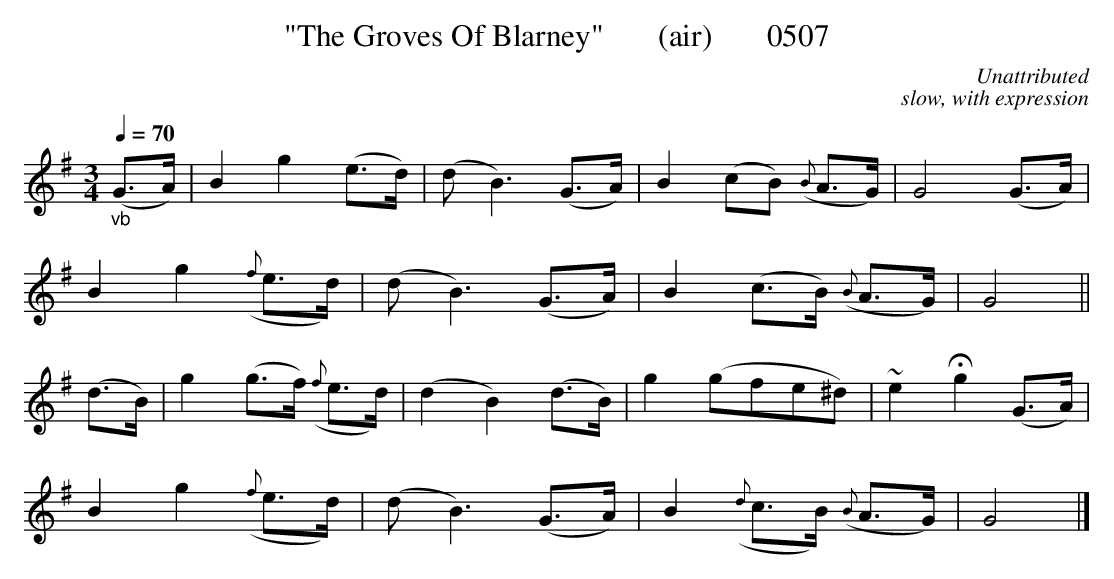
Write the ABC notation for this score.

X:1
T:"The Groves Of Blarney"       (air)       0507
C:Unattributed
C:slow, with expression
Q:1/4=70
M:3/4
L:1/8
K:G
"_vb"(G3/2A/2)|B2g2(e3/2d/2)|(d B3)(G3/2A/2)|B2(cB) ({B}A3/2G/2)|G4(G3/2A/2)|
B2g2({f}e3/2d/2)|(d B3)(G3/2A/2)|B2(c3/2B/2) ({B}A3/2G/2)|G4||
(d3/2B/2)|g2(g3/2f/2) ({f}e3/2d/2)|(d2B2)(d3/2B/2)|g2(gfe^d)|~e2Hg2(G3/2A/2)|
B2g2({f}e3/2d/2)|(d B3)(G3/2A/2)|B2({d}c3/2B/2) ({B}A3/2G/2)|G4|]
